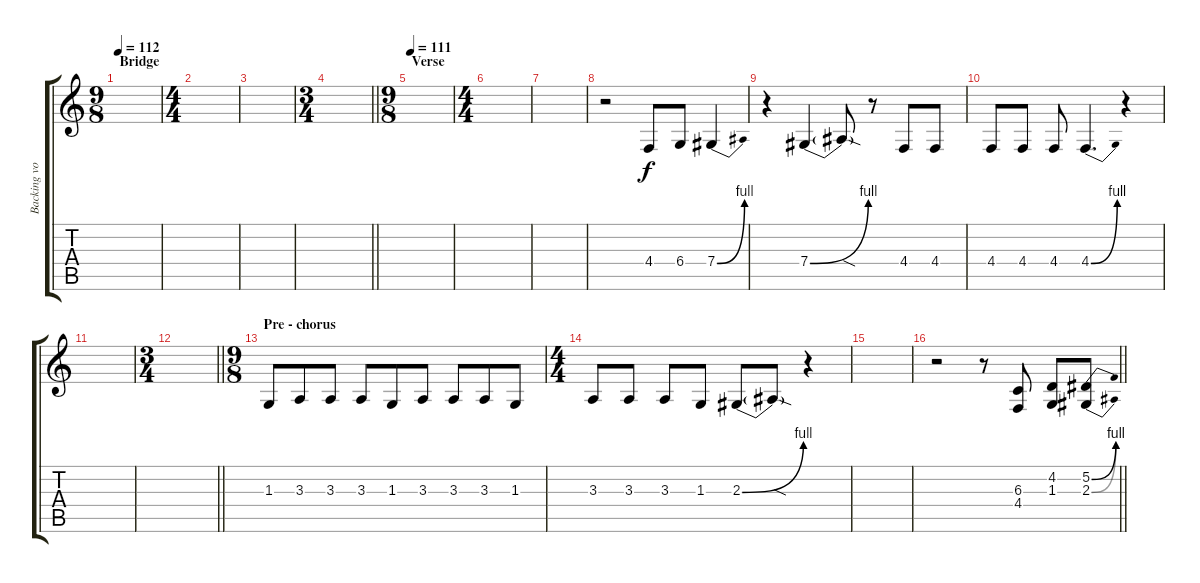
\track ("Backing vocals" "Backing vo") {instrument tangoaccordion}
\staff {score tabs}
\tuning (Eb4 Bb3 Gb3 Db3 Ab2 Eb2) {hide}
\ts (9 8)
\section ("" "Bridge")
\tempo 112
\clef g2
\ks c
|
\ts (4 4)
|
|
\ts (3 4)
\barLineRight lightlight
|
\ts (9 8)
\section ("" "Verse")
\tempo 111
|
\ts (4 4)
|
|
r.2 4.4.8 6.4.8 7.4{be (bend 0 0 60 4)}.4 |
r.4 7.4{be (bend 0 0 60 4)}.4 7.4{sod t}.8 r.8 4.4.8 4.4.8 |
4.4.8 4.4.8 4.4.8 4.4{be (bend 0 0 60 4)}.4{d} r.4 |
|
\ts (3 4)
\barLineRight lightlight
|
\ts (9 8)
\section ("" "Pre - chorus")
1.3.8 3.3.8 3.3.8 3.3.8 1.3.8 3.3.8 3.3.8 3.3.8 1.3.8 |
\ts (4 4)
3.3.8 3.3.8 3.3.8 1.3.8 2.3{be (bend 0 0 60 4)}.8 2.3{sod t}.8 r.4 |
|
\barLineRight lightlight
r.2 r.8 (6.3 4.4).8 (4.2 1.3).8 (5.2{be (bend 0 0 60 4)} 2.3{be (bend 0 0 60 4)}).8
